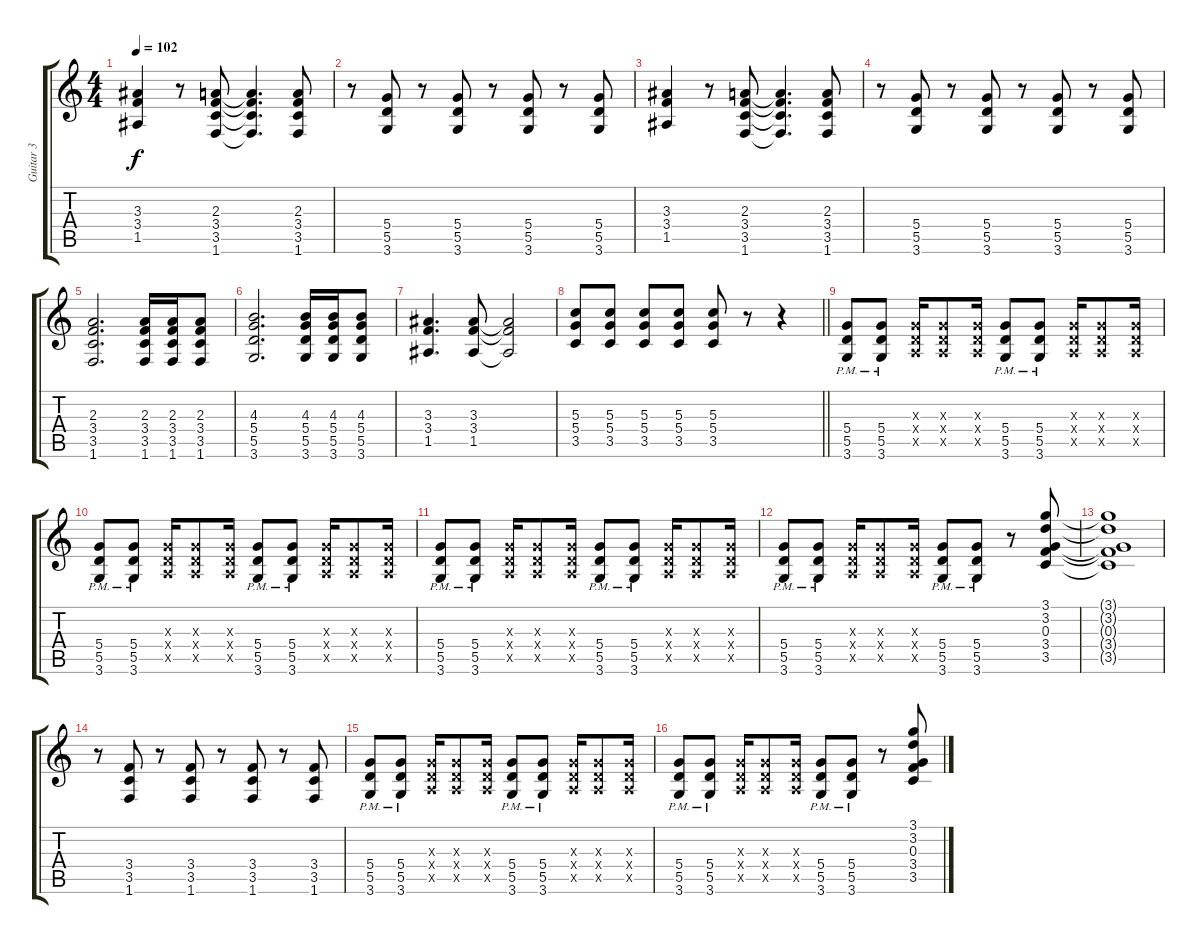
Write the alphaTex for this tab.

\track ("Guitar 3" "Guitar 3") {instrument overdrivenguitar}
\staff {score tabs}
\tuning (E4 B3 G3 D3 A2 E2) {hide}
\ts (4 4)
\tempo 102
\clef g2
\ks c
(3.3 3.4 1.5).4{dy f} r.8 (2.3 3.4 3.5 1.6).8 (2.3{t} 3.4{t} 3.5{t} 1.6{t}).4{d} (2.3 3.4 3.5 1.6).8 |
r.8 (5.4 5.5 3.6).8 r.8 (5.4 5.5 3.6).8 r.8 (5.4 5.5 3.6).8 r.8 (5.4 5.5 3.6).8 |
(3.3 3.4 1.5).4 r.8 (2.3 3.4 3.5 1.6).8 (2.3{t} 3.4{t} 3.5{t} 1.6{t}).4{d} (2.3 3.4 3.5 1.6).8 |
r.8 (5.4 5.5 3.6).8 r.8 (5.4 5.5 3.6).8 r.8 (5.4 5.5 3.6).8 r.8 (5.4 5.5 3.6).8 |
(2.3 3.4 3.5 1.6).2{d} (2.3 3.4 3.5 1.6).16 (2.3 3.4 3.5 1.6).16 (2.3 3.4 3.5 1.6).8 |
(4.3 5.4 5.5 3.6).2{d} (4.3 5.4 5.5 3.6).16 (4.3 5.4 5.5 3.6).16 (4.3 5.4 5.5 3.6).8 |
(3.3 3.4 1.5).4{d} (3.3 3.4 1.5).8 (3.3{t} 3.4{t} 1.5{t}).2 |
\barLineRight lightlight
(5.3 5.4 3.5).8 (5.3 5.4 3.5).8 (5.3 5.4 3.5).8 (5.3 5.4 3.5).8 (5.3 5.4 3.5).8 r.8 r.4 |
(5.4{pm} 5.5{pm} 3.6{pm}).8 (5.4{pm} 5.5{pm} 3.6{pm}).8 (0.3{x} 0.4{x} 0.5{x}).16 (0.3{x} 0.4{x} 0.5{x}).8 (0.3{x} 0.4{x} 0.5{x}).16 (5.4{pm} 5.5{pm} 3.6{pm}).8 (5.4{pm} 5.5{pm} 3.6{pm}).8 (0.3{x} 0.4{x} 0.5{x}).16 (0.3{x} 0.4{x} 0.5{x}).8 (0.3{x} 0.4{x} 0.5{x}).16 |
(5.4{pm} 5.5{pm} 3.6{pm}).8 (5.4{pm} 5.5{pm} 3.6{pm}).8 (0.3{x} 0.4{x} 0.5{x}).16 (0.3{x} 0.4{x} 0.5{x}).8 (0.3{x} 0.4{x} 0.5{x}).16 (5.4{pm} 5.5{pm} 3.6{pm}).8 (5.4{pm} 5.5{pm} 3.6{pm}).8 (0.3{x} 0.4{x} 0.5{x}).16 (0.3{x} 0.4{x} 0.5{x}).8 (0.3{x} 0.4{x} 0.5{x}).16 |
(5.4{pm} 5.5{pm} 3.6{pm}).8 (5.4{pm} 5.5{pm} 3.6{pm}).8 (0.3{x} 0.4{x} 0.5{x}).16 (0.3{x} 0.4{x} 0.5{x}).8 (0.3{x} 0.4{x} 0.5{x}).16 (5.4{pm} 5.5{pm} 3.6{pm}).8 (5.4{pm} 5.5{pm} 3.6{pm}).8 (0.3{x} 0.4{x} 0.5{x}).16 (0.3{x} 0.4{x} 0.5{x}).8 (0.3{x} 0.4{x} 0.5{x}).16 |
(5.4{pm} 5.5{pm} 3.6{pm}).8 (5.4{pm} 5.5{pm} 3.6{pm}).8 (0.3{x} 0.4{x} 0.5{x}).16 (0.3{x} 0.4{x} 0.5{x}).8 (0.3{x} 0.4{x} 0.5{x}).16 (5.4{pm} 5.5{pm} 3.6{pm}).8 (5.4{pm} 5.5{pm} 3.6{pm}).8 r.8 (3.1 3.2 0.3 3.4 3.5).8 |
(3.1{t} 3.2{t} 0.3{t} 3.4{t} 3.5{t}).1 |
r.8 (3.4 3.5 1.6).8 r.8 (3.4 3.5 1.6).8 r.8 (3.4 3.5 1.6).8 r.8 (3.4 3.5 1.6).8 |
(5.4{pm} 5.5{pm} 3.6{pm}).8 (5.4{pm} 5.5{pm} 3.6{pm}).8 (0.3{x} 0.4{x} 0.5{x}).16 (0.3{x} 0.4{x} 0.5{x}).8 (0.3{x} 0.4{x} 0.5{x}).16 (5.4{pm} 5.5{pm} 3.6{pm}).8 (5.4{pm} 5.5{pm} 3.6{pm}).8 (0.3{x} 0.4{x} 0.5{x}).16 (0.3{x} 0.4{x} 0.5{x}).8 (0.3{x} 0.4{x} 0.5{x}).16 |
(5.4{pm} 5.5{pm} 3.6{pm}).8 (5.4{pm} 5.5{pm} 3.6{pm}).8 (0.3{x} 0.4{x} 0.5{x}).16 (0.3{x} 0.4{x} 0.5{x}).8 (0.3{x} 0.4{x} 0.5{x}).16 (5.4{pm} 5.5{pm} 3.6{pm}).8 (5.4{pm} 5.5{pm} 3.6{pm}).8 r.8 (3.1 3.2 0.3 3.4 3.5).8
